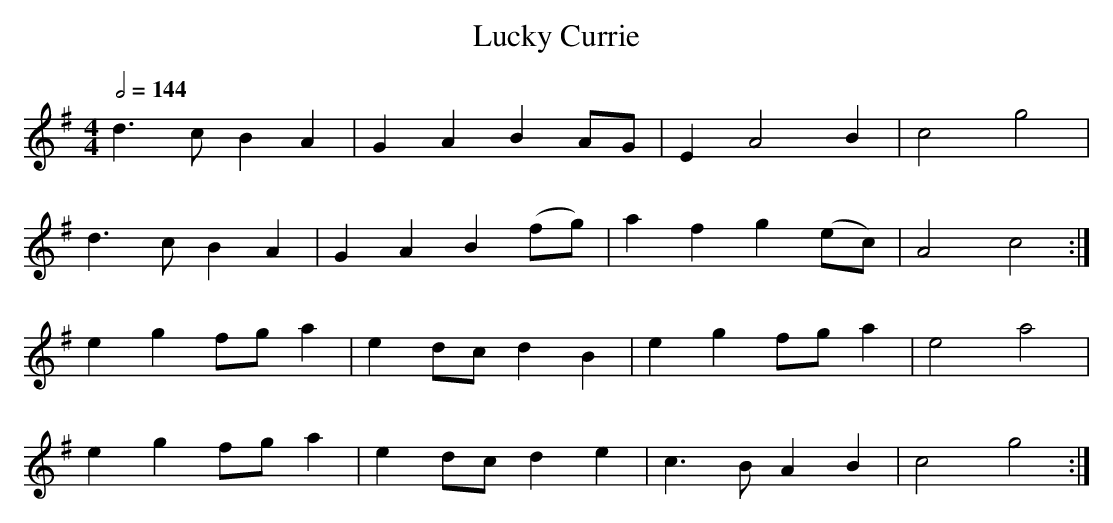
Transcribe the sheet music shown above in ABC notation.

X:1
T:Lucky Currie
M:4/4
L:1/4
Q:1/2=144
K:G
d>c B    A|GA    B  A/G/ |E A2     B    |c2 g2 |
d>c B    A|GA    B (f/g/)|a f g   (e/c/)|A2 c2:|
e g f/g/ a|ed/c/ d  B    |e g f/g/ a    |e2 a2 |
e g f/g/ a|ed/c/ d  e    |c>B A    B    |c2 g2:|
